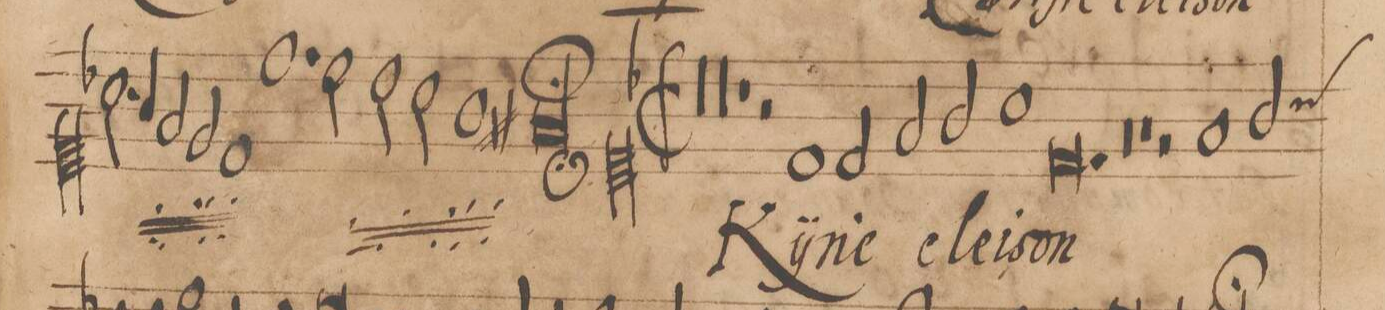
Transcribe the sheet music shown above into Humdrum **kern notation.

**kern	**text
*I"QVINTAVOX	*
*clefC1	*
*k[b-]	*
*met(C|)	*
*M2/1	*
2.a\	Chri-
4g/	-ſte
=35-	=35-
2f/	e-
2e/	-lei-
1d	-son
=36-	=36-
1.dd	Chri-
2cc\	-ſte
=37-	=37-
2b-\	e-
2a\	-le-
1g	-i-
=38-	=38-
0f#X;;	-son
*	*Xij
=39-	=39-
*clefC1	*
*k[b-]	*
*M2/1	*
*met(C|)	*
00r	.
=40-	=40-
=41-	=41-
00r	.
=42-	=42-
=43-	=43-
1r	.
2r	.
1d/	Kÿ-
=44-	=44-
2d/	-ri-
2f/	-e
2g/	e-
=45-	=45-
1a	-lei-
0.d	-son
=46-	=46-
=47-	=47-
0r	.
=48-	=48-
1r	.
*	*ij
2r	.
1f/	Kÿ-
=49-	=49-
2g/	-ri-
*custos:a	*
*-	*-
